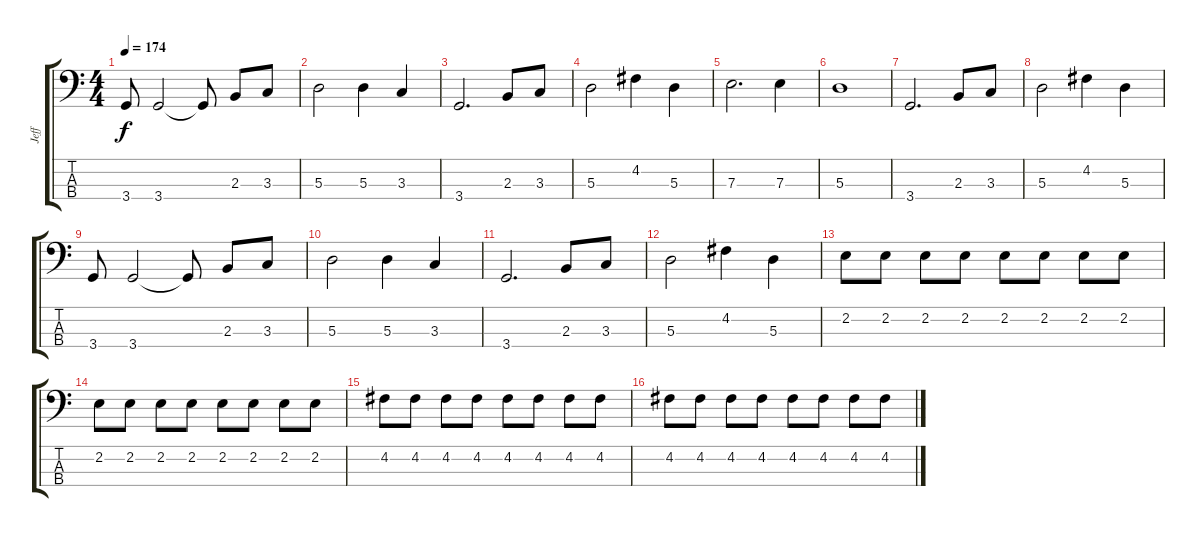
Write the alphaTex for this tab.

\track ("Jeff" "Jeff") {instrument electricbassfinger}
\staff {score tabs}
\tuning (G2 D2 A1 E1) {hide}
\ts (4 4)
\tempo 174
\clef f4
\ks c
3.4.8{dy f} 3.4.2 3.4{t}.8 2.3.8 3.3.8 |
5.3.2 5.3.4 3.3.4 |
3.4.2{d} 2.3.8 3.3.8 |
5.3.2 4.2.4 5.3.4 |
7.3.2{d} 7.3.4 |
5.3.1 |
3.4.2{d} 2.3.8 3.3.8 |
5.3.2 4.2.4 5.3.4 |
3.4.8 3.4.2 3.4{t}.8 2.3.8 3.3.8 |
5.3.2 5.3.4 3.3.4 |
3.4.2{d} 2.3.8 3.3.8 |
5.3.2 4.2.4 5.3.4 |
2.2.8 2.2.8 2.2.8 2.2.8 2.2.8 2.2.8 2.2.8 2.2.8 |
2.2.8 2.2.8 2.2.8 2.2.8 2.2.8 2.2.8 2.2.8 2.2.8 |
4.2.8 4.2.8 4.2.8 4.2.8 4.2.8 4.2.8 4.2.8 4.2.8 |
4.2.8 4.2.8 4.2.8 4.2.8 4.2.8 4.2.8 4.2.8 4.2.8
